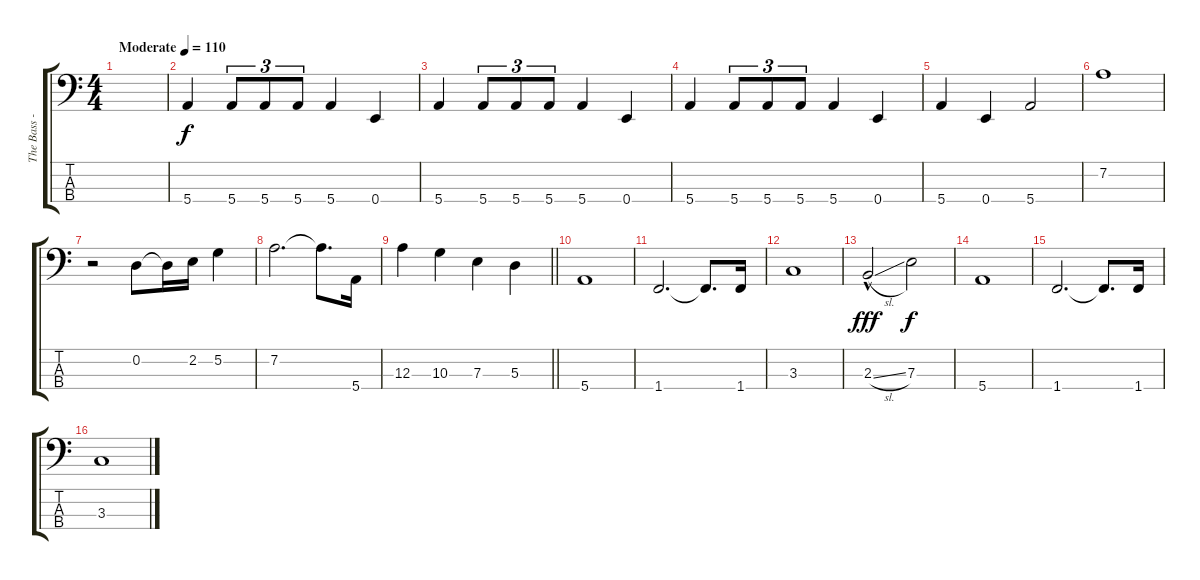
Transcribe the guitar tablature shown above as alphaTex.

\track ("The Bass - Andy Bell" "The Bass -") {instrument electricbasspick}
\staff {score tabs}
\tuning (G2 D2 A1 E1) {hide}
\ts (4 4)
\tempo (110 "Moderate")
\clef f4
\ks c
|
5.4.4 5.4.8{tu (3 2)} 5.4.8{tu (3 2)} 5.4.8{tu (3 2)} 5.4.4 0.4.4 |
5.4.4 5.4.8{tu (3 2)} 5.4.8{tu (3 2)} 5.4.8{tu (3 2)} 5.4.4 0.4.4 |
5.4.4 5.4.8{tu (3 2)} 5.4.8{tu (3 2)} 5.4.8{tu (3 2)} 5.4.4 0.4.4 |
5.4.4 0.4.4 5.4.2 |
7.2.1 |
r.2 0.2.8 0.2{t}.16 2.2.16 5.2.4 |
7.2.2{d} 7.2{t}.8{d} 5.4.16 |
\barLineRight lightlight
12.3.4 10.3.4 7.3.4 5.3.4 |
5.4.1 |
1.4.2{d} 1.4{t}.8{d} 1.4.16 |
3.3.1 |
2.3{sl hac}.2{dy fff} 7.3.2{dy f} |
5.4.1 |
1.4.2{d} 1.4{t}.8{d} 1.4.16 |
3.3.1
